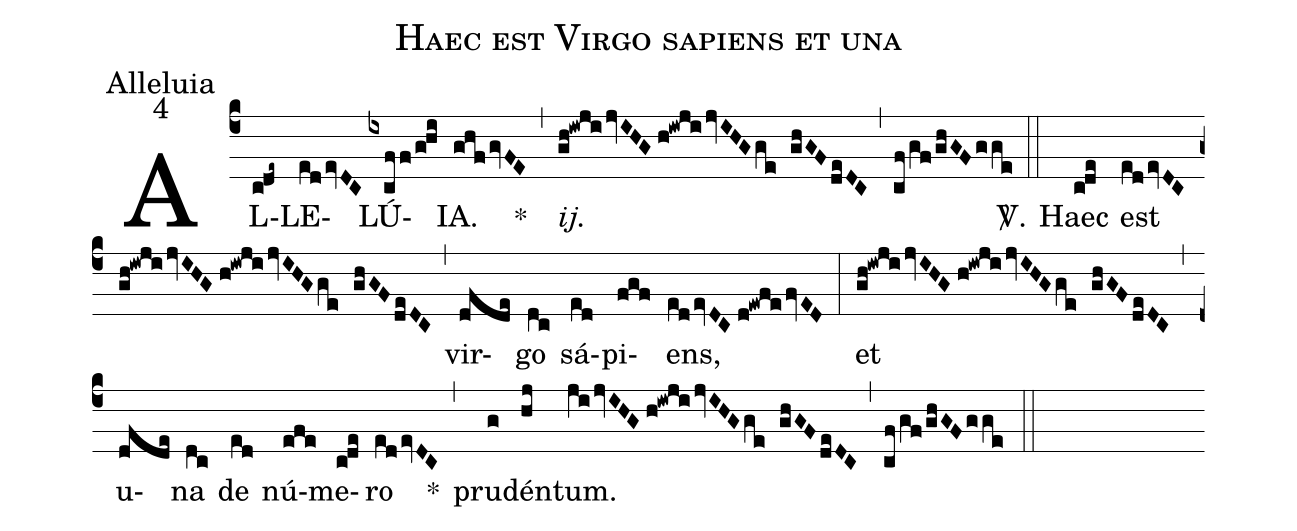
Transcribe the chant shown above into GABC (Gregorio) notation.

name:Haec est Virgo sapiens et una;
office-part:Alleluia;
mode:4;
%%
(c4) AL(c!de~)LE(edevDC)LÚ(ixcff/g!hi)IA.(ghfgvFE) *(,) <i>ij.</i>(gh!iwjijvIHG//h!iwjijvIHGge ghGFdeDC) (,) (cf/gf/ghGFgge) <sp>V/</sp>.(::) Haec(c!de) est(ed/evDC gh!iwjijvIHG//h!iwjijvIHGge ghGFdeDC) (,) vir(dfde)go(dc) sá(ed)pi(fgf)ens,(edevDC//d!ewfe/fvED) (:) et(gh!iwji/jvIHG//h!iwjijvIHGge ghGFdeDC) (,) u(dfde)na(dc) de(ed) nú(efe)me(c!de)ro(edevDC) *(,) pru(g)dén(hj)tum.(jijvIHG//h!iwjijvIHGge ghGFdeDC) (,) (cf/gf/ghGFgge) (::)
